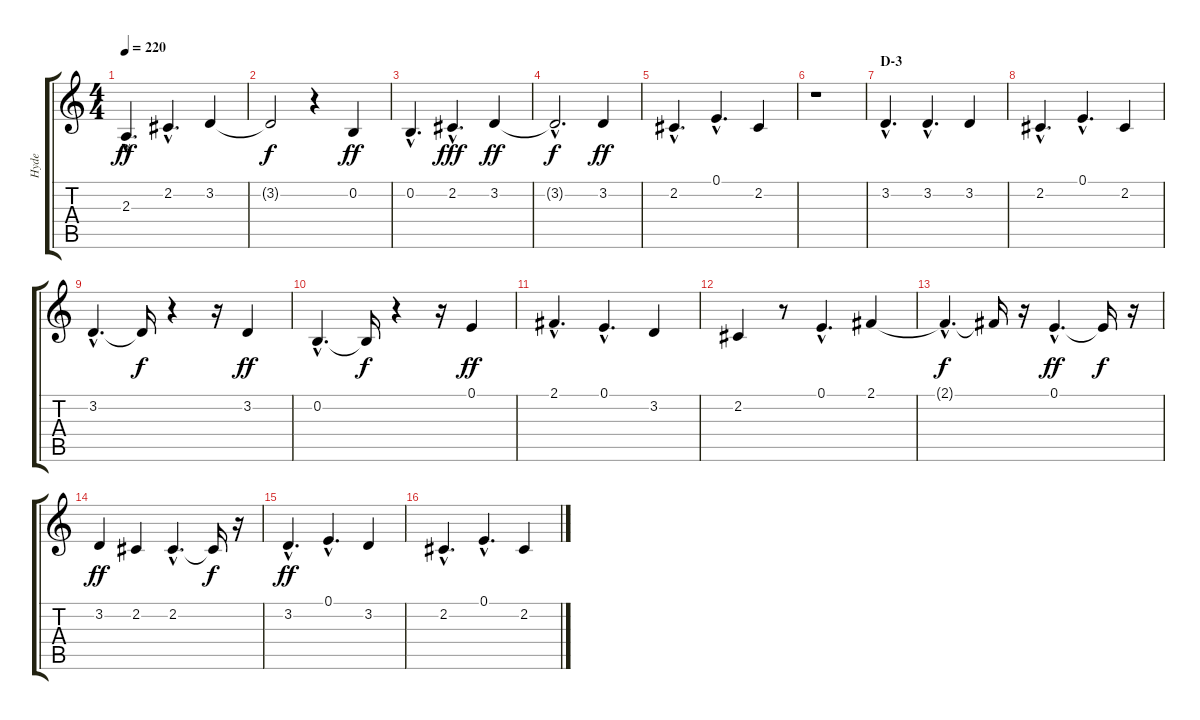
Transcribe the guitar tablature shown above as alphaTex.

\track ("Hyde" "Hyde") {instrument flute}
\staff {score tabs}
\tuning (E4 B3 G3 D3 A2 E2) {hide}
\ts (4 4)
\tempo 220
\clef g2
\ks c
2.3{hac}.4{d dy ff} 2.2{hac}.4{d} 3.2.4 |
3.2{t}.2{dy f} r.4 0.2.4{dy ff} |
0.2{hac}.4{d} 2.2{hac}.4{d dy fff} 3.2.4{dy ff} |
3.2{hac t}.2{d dy f} 3.2.4{dy ff} |
2.2{hac}.4{d} 0.1{hac}.4{d} 2.2.4 |
r.1 |
\section ("" "D-3")
3.2{hac}.4{d} 3.2{hac}.4{d} 3.2.4 |
2.2{hac}.4{d} 0.1{hac}.4{d} 2.2.4 |
3.2{hac}.4{d} 3.2{t}.16{dy f} r.4 r.16 3.2.4{dy ff} |
0.2{hac}.4{d} 0.2{t}.16{dy f} r.4 r.16 0.1.4{dy ff} |
2.1{hac}.4{d} 0.1{hac}.4{d} 3.2.4 |
2.2.4 r.8 0.1{hac}.4{d} 2.1.4 |
2.1{hac t}.4{d dy f} 2.1{t}.16 r.16 0.1{hac}.4{d dy ff} 0.1{t}.16{dy f} r.16 |
3.2.4{dy ff} 2.2.4 2.2{hac}.4{d} 2.2{t}.16{dy f} r.16 |
3.2{hac}.4{d dy ff} 0.1{hac}.4{d} 3.2.4 |
2.2{hac}.4{d} 0.1{hac}.4{d} 2.2.4
